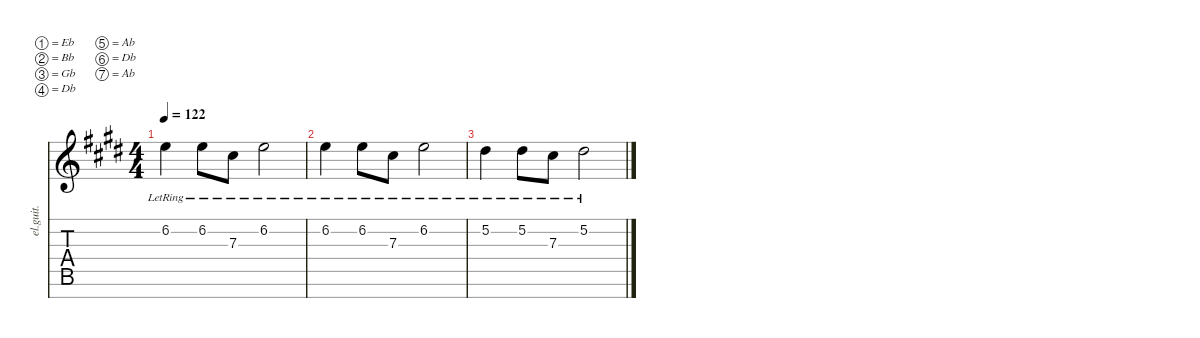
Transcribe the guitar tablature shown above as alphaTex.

\defaultSystemsLayout 4
\hideDynamics
\bracketExtendMode nobrackets
\otherSystemsTrackNameOrientation horizontal
\track ("Die" "el.guit.") {instrument electricguitarjazz}
\staff {score tabs}
\tuning (Eb4 Bb3 Gb3 Db3 Ab2 Db2 Ab1)
\ts (4 4)
\tempo 122
\clef g2
\ks c#minor
6.2{lr acc forcenatural}.4{dy mf} 6.2{lr acc forcenatural}.8 7.3{lr acc #}.8 6.2{lr acc forcenatural}.2 |
6.2{lr acc forcenatural}.4 6.2{lr acc forcenatural}.8 7.3{lr acc #}.8 6.2{lr acc forcenatural}.2 |
5.2{lr acc #}.4 5.2{lr acc #}.8 7.3{lr acc #}.8 5.2{lr acc #}.2
